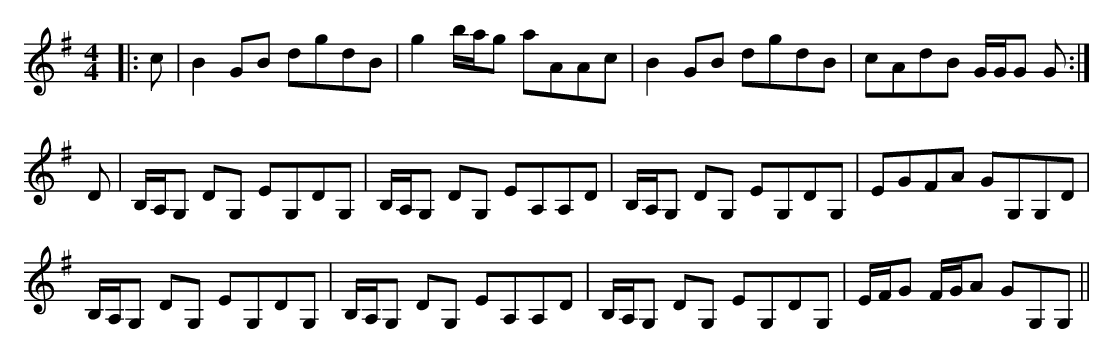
X:1
M:4/4
K:G
|:c|B2 GB dgdB|g2 b/a/g aAAc|B2 GB dgdB|cAdB G/G/G G:|
D|B,/A,/G, DG, EG,DG,|B,/A,/G, DG, EA,A,D|B,/A,/G, DG, EG,DG,|EGFA GG,G,D|
B,/A,/G, DG, EG,DG,|B,/A,/G, DG, EA,A,D|B,/A,/G, DG, EG,DG,|E/F/G F/G/A GG,G,||
